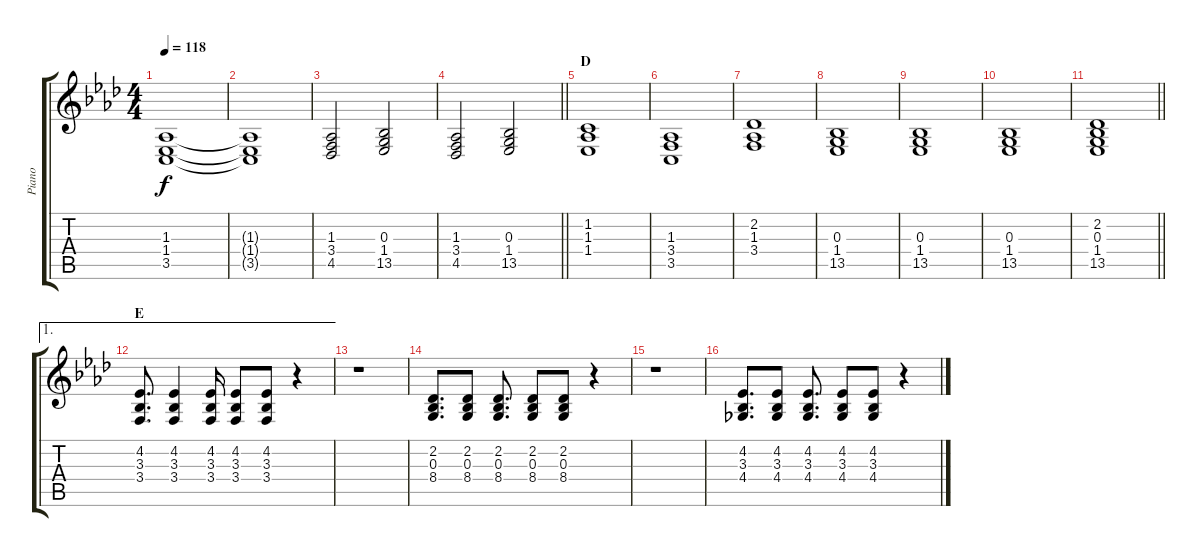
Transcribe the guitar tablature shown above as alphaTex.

\track ("Piano" "Piano") {instrument acousticgrandpiano}
\staff {score tabs}
\tuning (E4 B3 G3 D3 A2 E2) {hide}
\ts (4 4)
\tempo 118
\clef g2
\ks ab
(1.3 1.4 3.5).1{dy f} |
(1.3{t} 1.4{t} 3.5{t}).1 |
(1.3 3.4 4.5).2 (0.3 1.4 13.5).2 |
\barLineRight lightlight
(1.3 3.4 4.5).2 (0.3 1.4 13.5).2 |
\section ("" "D")
(1.2 1.3 1.4).1 |
(1.3 3.4 3.5).1 |
(2.2 1.3 3.4).1 |
(0.3 1.4 13.5).1 |
(0.3 1.4 13.5).1 |
(0.3 1.4 13.5).1 |
\barLineRight lightlight
(2.2 0.3 1.4 13.5).1 |
\ae 1
\section ("" "E")
(4.2 3.3 3.4).8{d} (4.2 3.3 3.4).4 (4.2 3.3 3.4).16 (4.2 3.3 3.4).8 (4.2 3.3 3.4).8 r.4 |
r.1 |
(2.2 0.3 8.4).8{d} (2.2 0.3 8.4).8 (2.2 0.3 8.4).8{d} (2.2 0.3 8.4).8 (2.2 0.3 8.4).8 r.4 |
r.1 |
(4.2 3.3 4.4).8{d} (4.2 3.3 4.4).8 (4.2 3.3 4.4).8{d} (4.2 3.3 4.4).8 (4.2 3.3 4.4).8 r.4
